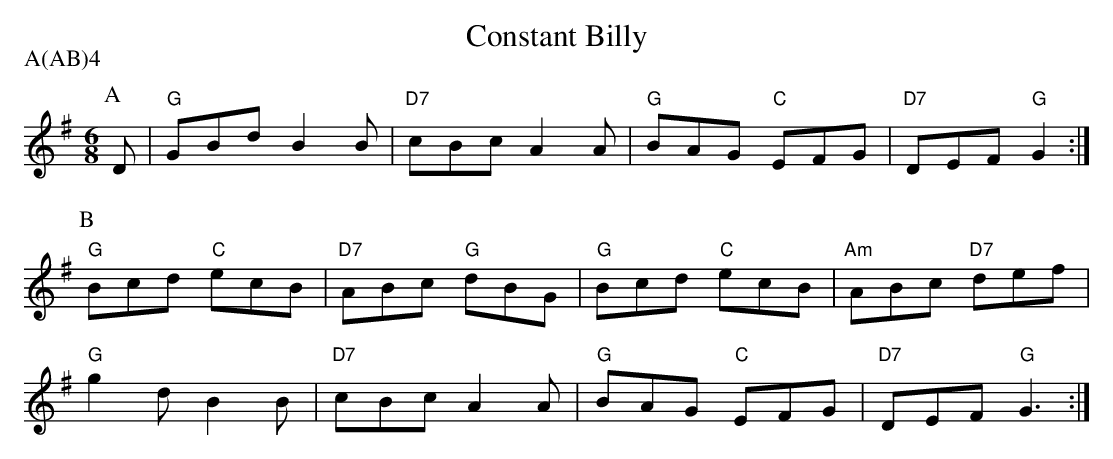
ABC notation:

X:1
T: Constant Billy
M: 6/8
L: 1/8
P: A(AB)4
K: G
P: A
D | "G" GBd B2 B | "D7" cBc A2 A | "G" BAG "C" EFG | "D7" DEF "G" G2 :|
P: B
"G" Bcd "C" ecB | "D7" ABc "G" dBG | "G" Bcd "C" ecB | "Am" ABc "D7" def |
"G" g2 d B2 B | "D7" cBc A2 A | "G" BAG "C" EFG | "D7" DEF "G" G3 :|
